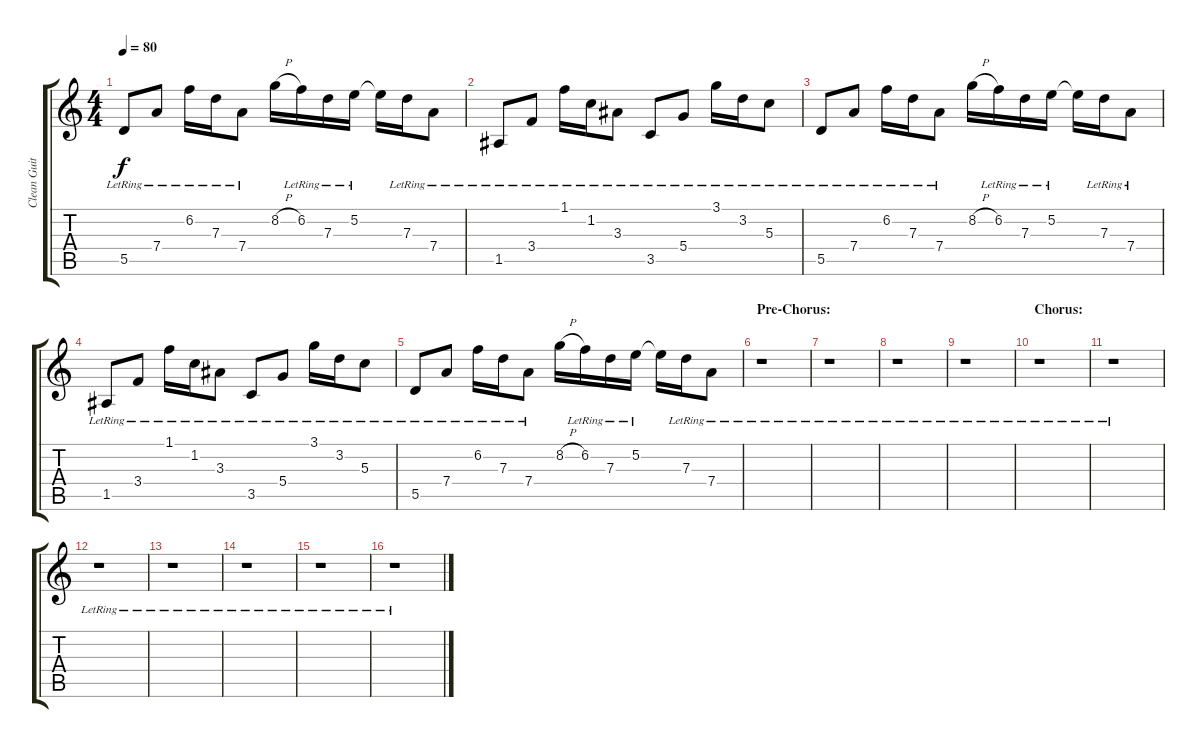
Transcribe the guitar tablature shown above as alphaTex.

\track ("Clean Guitar" "Clean Guit") {instrument electricguitarclean}
\staff {score tabs}
\tuning (E4 B3 G3 D3 A2 E2) {hide}
\ts (4 4)
\tempo 80
\clef g2
\ks c
5.5{lr}.8{dy f} 7.4{lr}.8 6.2{lr}.16 7.3{lr}.16 7.4{lr}.8 8.2{h}.16 6.2{lr}.16 7.3{lr}.16 5.2{lr}.16 5.2{t}.16 7.3{lr}.16 7.4{lr}.8 |
1.5{lr}.8 3.4{lr}.8 1.1{lr}.16 1.2{lr}.16 3.3{lr}.8 3.5{lr}.8 5.4{lr}.8 3.1{lr}.16 3.2{lr}.16 5.3{lr}.8 |
5.5{lr}.8 7.4{lr}.8 6.2{lr}.16 7.3{lr}.16 7.4{lr}.8 8.2{h}.16 6.2{lr}.16 7.3{lr}.16 5.2{lr}.16 5.2{t}.16 7.3{lr}.16 7.4{lr}.8 |
1.5{lr}.8 3.4{lr}.8 1.1{lr}.16 1.2{lr}.16 3.3{lr}.8 3.5{lr}.8 5.4{lr}.8 3.1{lr}.16 3.2{lr}.16 5.3{lr}.8 |
5.5{lr}.8 7.4{lr}.8 6.2{lr}.16 7.3{lr}.16 7.4{lr}.8 8.2{h}.16 6.2{lr}.16 7.3{lr}.16 5.2{lr}.16 5.2{t}.16 7.3{lr}.16 7.4{lr}.8 |
\section ("" "Pre-Chorus:")
r.1 |
r.1 |
r.1 |
r.1 |
\section ("" "Chorus:")
r.1 |
r.1 |
r.1 |
r.1 |
r.1 |
r.1 |
r.1
